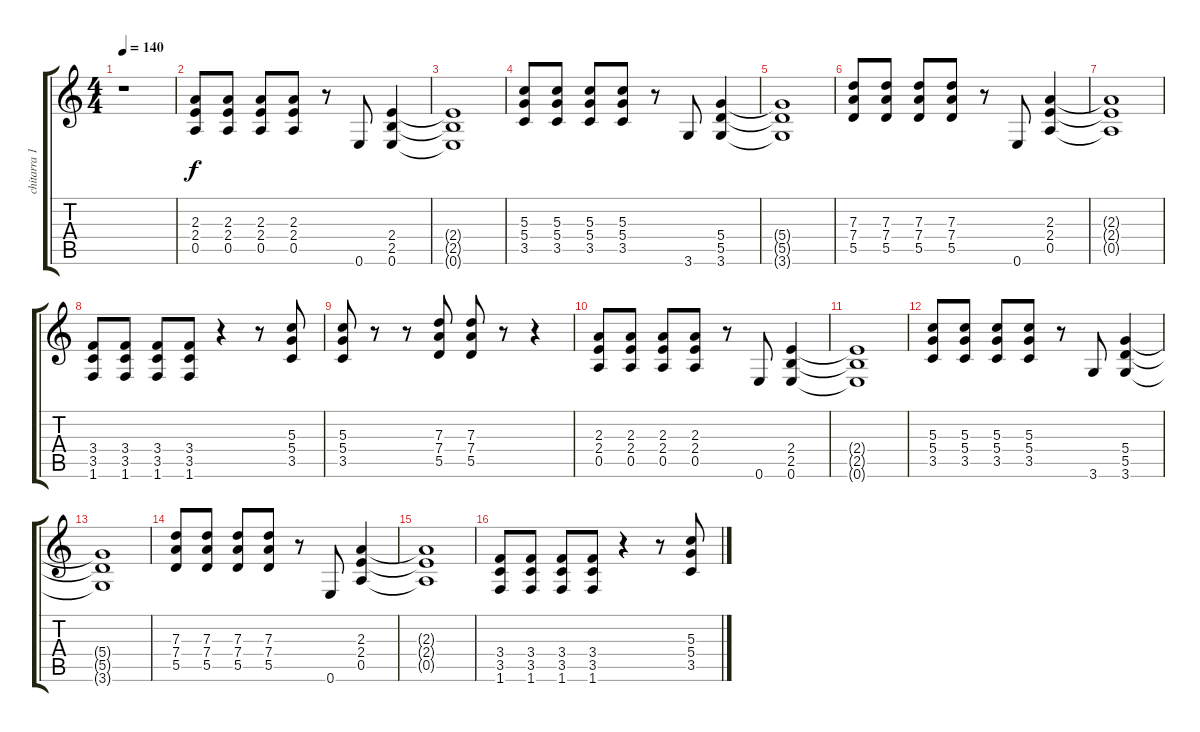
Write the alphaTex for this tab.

\track ("chitarra 1" "chitarra 1") {instrument overdrivenguitar}
\staff {score tabs}
\tuning (E4 B3 G3 D3 A2 E2) {hide}
\ts (4 4)
\tempo 140
\clef g2
\ks c
r.1{dy f instrument overdrivenguitar} |
(2.3 2.4 0.5).8{volume 12 balance 0 instrument overdrivenguitar} (2.3 2.4 0.5).8 (2.3 2.4 0.5).8 (2.3 2.4 0.5).8 r.8 0.6.8 (2.4 2.5 0.6).4 |
(2.4{t} 2.5{t} 0.6{t}).1 |
(5.3 5.4 3.5).8 (5.3 5.4 3.5).8 (5.3 5.4 3.5).8 (5.3 5.4 3.5).8 r.8 3.6.8 (5.4 5.5 3.6).4 |
(5.4{t} 5.5{t} 3.6{t}).1 |
(7.3 7.4 5.5).8 (7.3 7.4 5.5).8 (7.3 7.4 5.5).8 (7.3 7.4 5.5).8 r.8 0.6.8 (2.3 2.4 0.5).4 |
(2.3{t} 2.4{t} 0.5{t}).1 |
(3.4 3.5 1.6).8 (3.4 3.5 1.6).8 (3.4 3.5 1.6).8 (3.4 3.5 1.6).8 r.4 r.8 (5.3 5.4 3.5).8 |
(5.3 5.4 3.5).8 r.8 r.8 (7.3 7.4 5.5).8 (7.3 7.4 5.5).8 r.8 r.4 |
(2.3 2.4 0.5).8 (2.3 2.4 0.5).8 (2.3 2.4 0.5).8 (2.3 2.4 0.5).8 r.8 0.6.8 (2.4 2.5 0.6).4 |
(2.4{t} 2.5{t} 0.6{t}).1 |
(5.3 5.4 3.5).8 (5.3 5.4 3.5).8 (5.3 5.4 3.5).8 (5.3 5.4 3.5).8 r.8 3.6.8 (5.4 5.5 3.6).4 |
(5.4{t} 5.5{t} 3.6{t}).1 |
(7.3 7.4 5.5).8 (7.3 7.4 5.5).8 (7.3 7.4 5.5).8 (7.3 7.4 5.5).8 r.8 0.6.8 (2.3 2.4 0.5).4 |
(2.3{t} 2.4{t} 0.5{t}).1 |
(3.4 3.5 1.6).8 (3.4 3.5 1.6).8 (3.4 3.5 1.6).8 (3.4 3.5 1.6).8 r.4 r.8 (5.3 5.4 3.5).8
